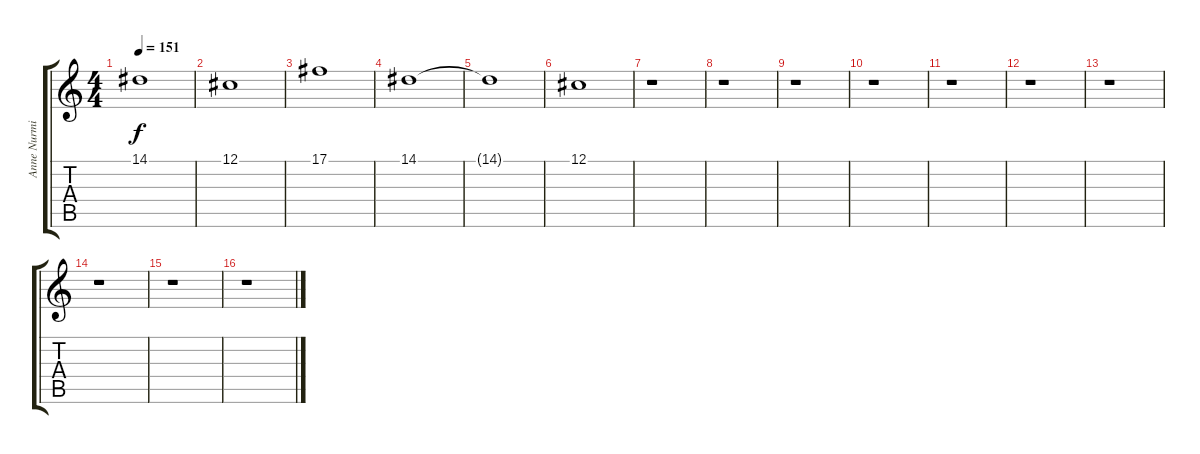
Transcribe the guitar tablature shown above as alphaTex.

\track ("Anne Nurmi" "Anne Nurmi") {instrument pad2warm}
\staff {score tabs}
\tuning (Db4 Ab3 E3 B2 Gb2 Db2) {hide}
\ts (4 4)
\tempo 151
\clef g2
\ks c
14.1{t}.1{dy f} |
12.1.1 |
17.1.1 |
14.1.1 |
14.1{t}.1 |
12.1.1 |
r.1 |
r.1 |
r.1 |
r.1 |
r.1 |
r.1 |
r.1 |
r.1 |
r.1 |
r.1
